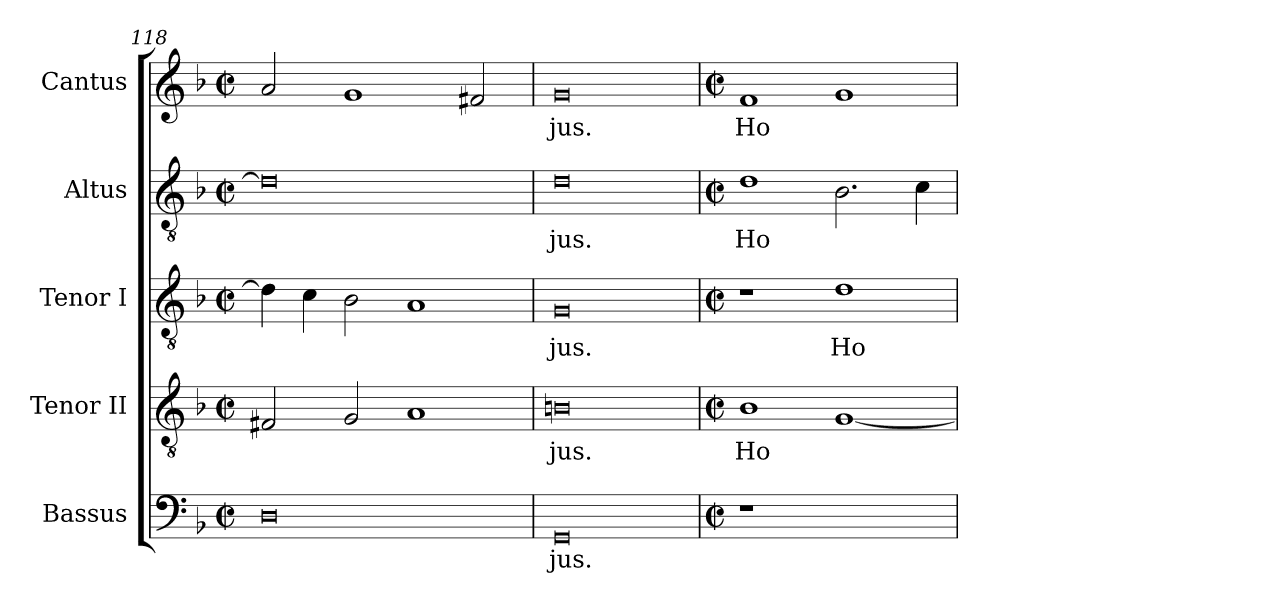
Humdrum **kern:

**kern	**text	**kern	**text	**kern	**text	**kern	**text	**kern	**text
*part5	*part5	*part4	*part4	*part3	*part3	*part2	*part2	*part1	*part1
*staff5	*staff5	*staff4	*staff4	*staff3	*staff3	*staff2	*staff2	*staff1	*staff1
*I"Bassus	*	*I"Tenor II	*	*I"Tenor I	*	*I"Altus	*	*I"Cantus	*
*I'B	*	*I'T II	*	*I'T I	*	*I'A	*	*I'C	*
*clefF4	*	*clefGv2	*	*clefGv2	*	*clefGv2	*	*clefG2	*
*k[b-]	*	*k[b-]	*	*k[b-]	*	*k[b-]	*	*k[b-]	*
*F:	*	*F:	*	*F:	*	*F:	*	*F:	*
*M2/2	*	*M2/2	*	*M2/2	*	*M2/2	*	*M2/2	*
*met(c|)	*	*met(c|)	*	*met(c|)	*	*met(c|)	*	*met(c|)	*
=118	=118	=118	=118	=118	=118	=118	=118	=118	=118
!	!LO:LY:b:cj	!	!LO:LY:b:cj	!	!LO:LY:b:cj	!	!LO:LY:b:cj	!	!LO:LY:b:cj
0D	--	2F#X/	--	4d\]	--	0d]	.	2a/	.
!	!	!	!	!	!LO:LY:b:cj	!	!	!	!
.	.	.	.	4c\	--	.	.	.	.
!	!	!	!LO:LY:b:cj	!	!LO:LY:b:cj	!	!	!	!LO:LY:b:cj
.	.	2G/	--	2B-\	--	.	.	1g	.
!	!	!	!LO:LY:b:cj	!	!LO:LY:b:cj	!	!	!	!
.	.	1A	--	1A	--	.	.	.	.
!	!	!	!	!	!	!	!	!	!LO:LY:b:cj
.	.	.	.	.	.	.	.	2f#X/	.
=119	=119	=119	=119	=119	=119	=119	=119	=119	=119
!	!LO:LY:b:cj	!	!LO:LY:b:cj	!	!LO:LY:b:cj	!	!LO:LY:b:cj	!	!LO:LY:b:cj
0GG	-jus.	0Bn	-jus.	0G	-jus.	0d	jus.	0g	jus.
!!LO:PB:g=z
=120!	=120!	=120!	=120!	=120!	=120!	=120!	=120!	=120!	=120!
*M2/2	*	*M2/2	*	*M2/2	*	*M2/2	*	*M2/2	*
*met(c|)	*	*met(c|)	*	*met(c|)	*	*met(c|)	*	*met(c|)	*
!	!	!	!LO:LY:b:cj	!	!	!	!LO:LY:b:cj	!	!LO:LY:b:cj
1r	.	1B-	Ho	1r	.	1d	Ho	1f	Ho-
!	!	!	!LO:LY:b:cj	!	!LO:LY:b:cj	!	!LO:LY:b:cj	!	!LO:LY:b:cj
1ryy	.	[<1G	.	1d	Ho	2.B-\	.	1g	--
!	!	!	!	!	!	!	!LO:LY:b:cj	!	!
.	.	.	.	.	.	4c\	.	.	.
=	=	=	=	=	=	=	=	=	=
*-	*-	*-	*-	*-	*-	*-	*-	*-	*-
